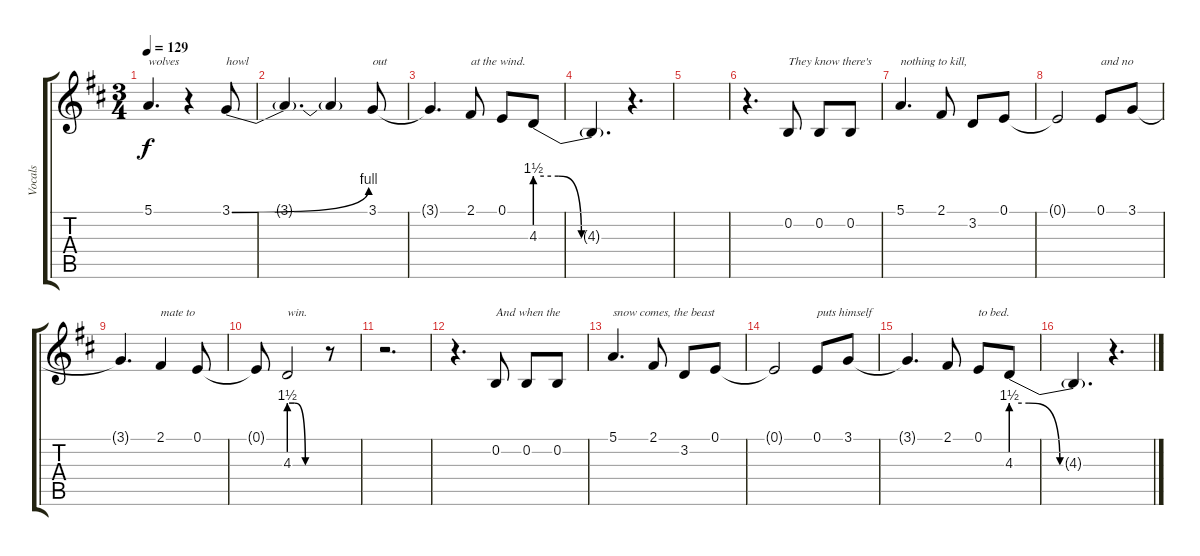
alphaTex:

\track ("Vocals" "Vocals") {instrument fx5brightness}
\staff {score tabs}
\tuning (E4 B3 G3 D3 A2 E2) {hide}
\ts (3 4)
\tempo 129
\clef g2
\ks bminor
5.1.4{d txt "wolves" dy f} r.4 3.1{be (bend 0 0 60 4)}.8{txt "howl"} |
3.1{t}.4{d} 3.1{t}.4 3.1.8{txt "out"} |
3.1{t}.4{d} 2.1.8{txt "at the wind."} 0.1.8 4.3{be (custom 0 6 15 6 30 0 60 0)}.8 |
4.3{t}.4{d} r.4{d} |
|
r.4{d} 0.2.8{txt "They know there's"} 0.2.8 0.2.8 |
5.1.4{d txt "nothing to kill,"} 2.1.8 3.2.8 0.1.8 |
0.1{t}.2 0.1.8{txt "and no"} 3.1.8 |
3.1{t}.4{d} 2.1.4{txt "mate to"} 0.1.8 |
0.1{t}.8 4.3{be (custom 0 6 10 6 30 0 60 0)}.2{txt "win."} r.8 |
r.2{d} |
r.4{d} 0.2.8{txt "And when the"} 0.2.8 0.2.8 |
5.1.4{d txt "snow comes, the beast"} 2.1.8 3.2.8 0.1.8 |
0.1{t}.2 0.1.8{txt "puts himself"} 3.1.8 |
3.1{t}.4{d} 2.1.8 0.1.8{txt "to bed."} 4.3{be (custom 0 6 11 6 30 0 60 0)}.8 |
4.3{t}.4{d} r.4{d}
